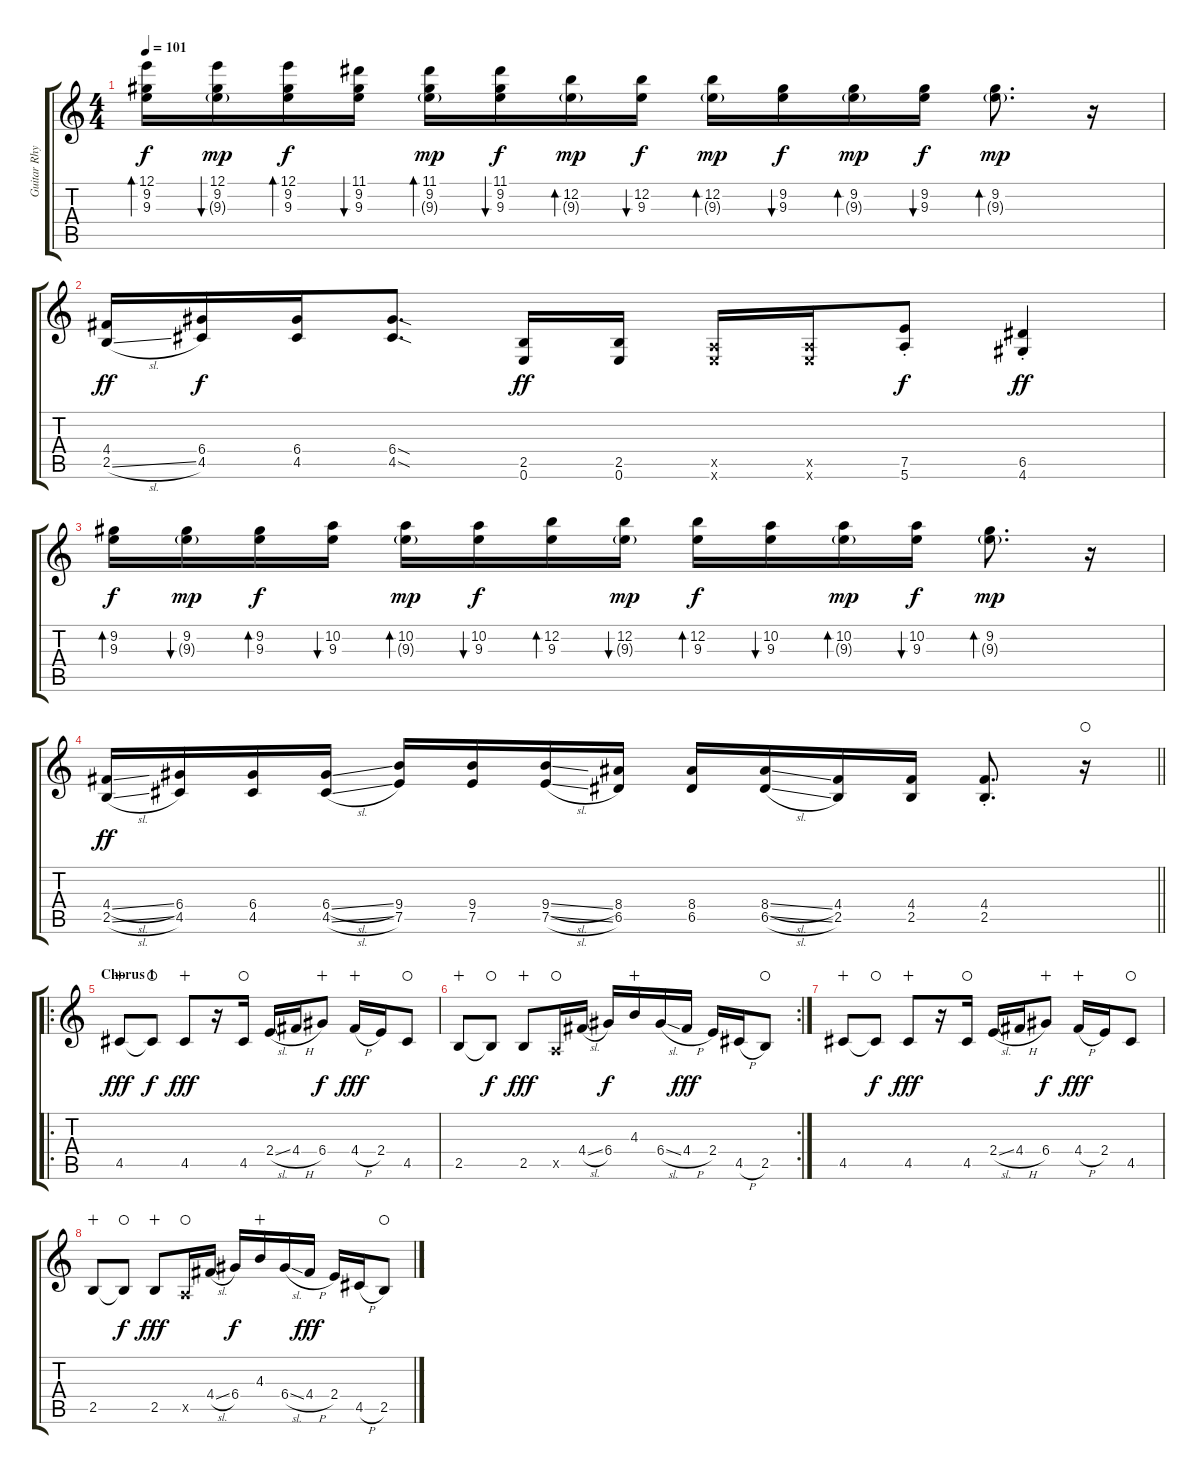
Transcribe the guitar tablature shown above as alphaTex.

\track ("Guitar Rhythm" "Guitar Rhy") {instrument electricguitarclean}
\staff {score tabs}
\tuning (E4 B3 G3 D3 A2 E2) {hide}
\ts (4 4)
\tempo 101
\clef g2
\ks c
(12.1 9.2 9.3).16{bd 120 dy f instrument electricguitarclean} (12.1 9.2 9.3{g}).16{bu 120 dy mp} (12.1 9.2 9.3).16{bd 120 dy f} (11.1 9.2 9.3).16{bu 120} (11.1 9.2 9.3{g}).16{bd 120 dy mp} (11.1 9.2 9.3).16{bu 120 dy f} (12.2 9.3{g}).16{bd 120 dy mp} (12.2 9.3).16{bu 120 dy f} (12.2 9.3{g}).16{bd 120 dy mp} (9.2 9.3).16{bu 120 dy f} (9.2 9.3{g}).16{bd 120 dy mp} (9.2 9.3).16{bu 120 dy f} (9.2 9.3{g}).8{d bd 120 dy mp} r.16 |
(4.4 2.5{sl}).16{dy ff instrument distortionguitar} (6.4 4.5).16{dy f} (6.4 4.5).16 (6.4{sod} 4.5{sod}).8{d} (2.5 0.6).16{dy ff} (2.5 0.6).16 (0.5{x} 0.6{x}).16 (0.5{x} 0.6{x}).16 (7.5{st} 5.6{st}).8{dy f} (6.5{st} 4.6{st}).4{dy ff} |
(9.2 9.3).16{bd 120 dy f instrument electricguitarclean} (9.2 9.3{g}).16{bu 120 dy mp} (9.2 9.3).16{bd 120 dy f} (10.2 9.3).16{bu 120} (10.2 9.3{g}).16{bd 120 dy mp} (10.2 9.3).16{bu 120 dy f} (12.2 9.3).16{bd 120} (12.2 9.3{g}).16{bu 120 dy mp} (12.2 9.3).16{bd 120 dy f} (10.2 9.3).16{bu 120} (10.2 9.3{g}).16{bd 120 dy mp} (10.2 9.3).16{bu 120 dy f} (9.2 9.3{g}).8{d bd 120 dy mp} r.16 |
\barLineRight lightlight
(4.4{sl} 2.5{sl}).16{dy ff instrument distortionguitar} (6.4 4.5).16 (6.4 4.5).16 (6.4{sl} 4.5{sl}).16 (9.4 7.5).16 (9.4 7.5).16 (9.4{sl} 7.5{sl}).16 (8.4 6.5).16 (8.4 6.5).16 (8.4{sl} 6.5{sl}).16 (4.4 2.5).16 (4.4 2.5).16 (4.4{st} 2.5{st}).8{d} r.16{instrument distortionguitar waho} |
\ro
\section ("" "Chorus 1")
4.5.8{dy fff wahc} 4.5{t}.8{dy f waho} 4.5.8{dy fff wahc} r.16 4.5.16{waho} 2.4{sl}.16 4.4{h}.16 6.4.8{dy f wahc} 4.4{h}.16{dy fff wahc} 2.4.16 4.5.8{waho} |
\rc 2
2.5.8{wahc} 2.5{t}.8{dy f waho} 2.5.8{dy fff wahc} 0.5{x}.16{waho} 4.4{sl}.16 6.4.16{dy f} 4.3.16{wahc} 6.4{sl}.16 4.4{h}.16{dy fff} 2.4.16 4.5{h}.16 2.5.8{waho} |
4.5.8{wahc} 4.5{t}.8{dy f waho} 4.5.8{dy fff wahc} r.16 4.5.16{waho} 2.4{sl}.16 4.4{h}.16 6.4.8{dy f wahc} 4.4{h}.16{dy fff wahc} 2.4.16 4.5.8{waho} |
2.5.8{wahc} 2.5{t}.8{dy f waho} 2.5.8{dy fff wahc} 0.5{x}.16{waho} 4.4{sl}.16 6.4.16{dy f} 4.3.16{wahc} 6.4{sl}.16 4.4{h}.16{dy fff} 2.4.16 4.5{h}.16 2.5.8{waho}
